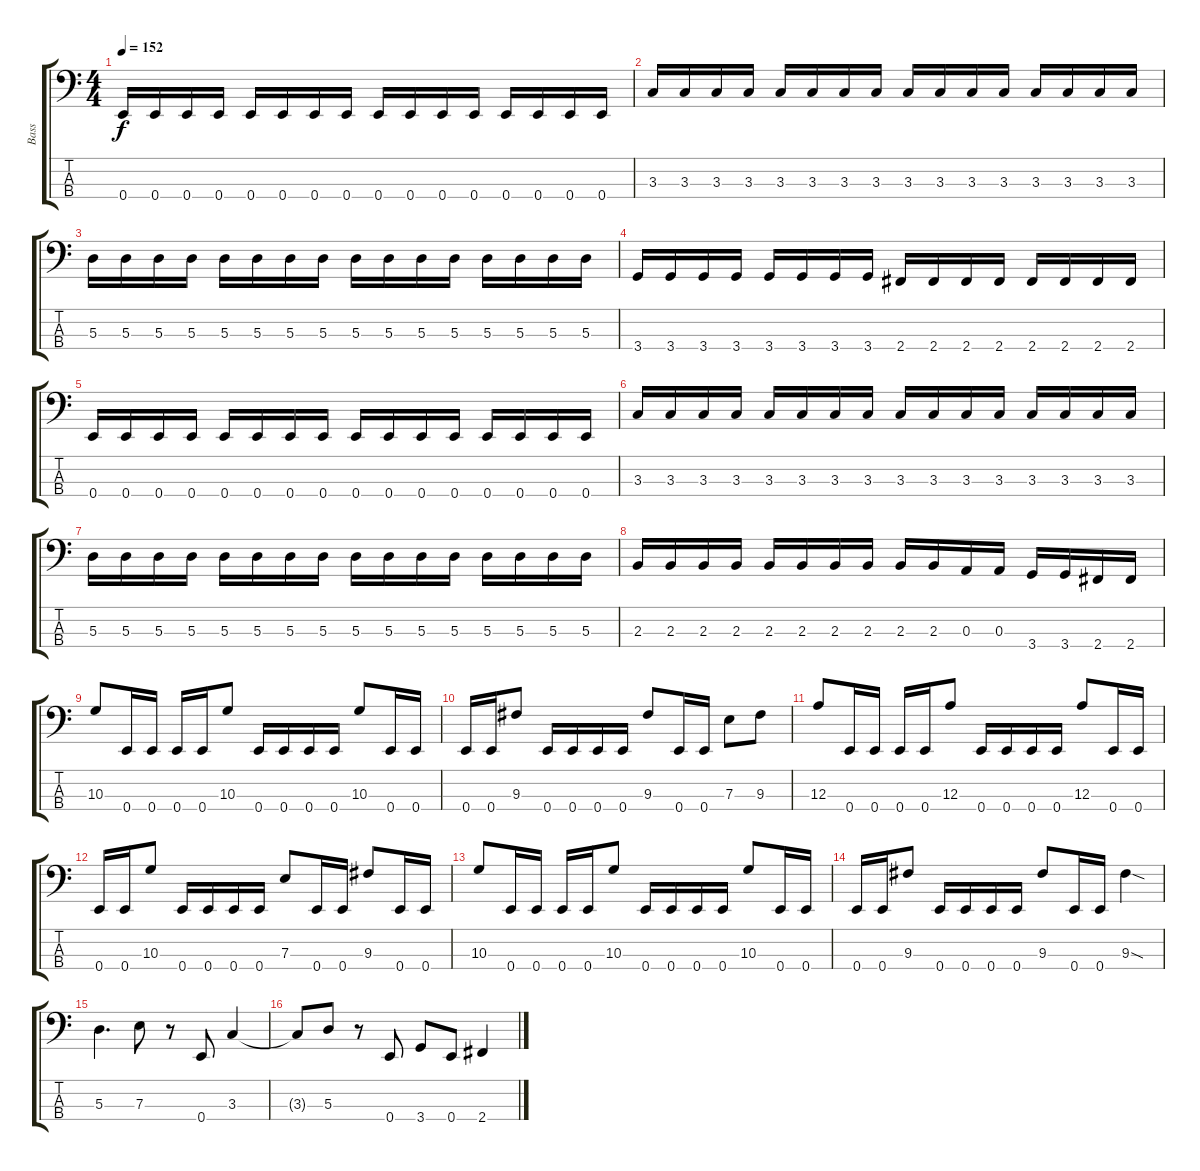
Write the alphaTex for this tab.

\track ("Bass" "Bass") {instrument electricbassfinger}
\staff {score tabs}
\tuning (G2 D2 A1 E1) {hide}
\ts (4 4)
\tempo 152
\clef f4
\ks c
0.4.16{dy f} 0.4.16 0.4.16 0.4.16 0.4.16 0.4.16 0.4.16 0.4.16 0.4.16 0.4.16 0.4.16 0.4.16 0.4.16 0.4.16 0.4.16 0.4.16 |
3.3.16 3.3.16 3.3.16 3.3.16 3.3.16 3.3.16 3.3.16 3.3.16 3.3.16 3.3.16 3.3.16 3.3.16 3.3.16 3.3.16 3.3.16 3.3.16 |
5.3.16 5.3.16 5.3.16 5.3.16 5.3.16 5.3.16 5.3.16 5.3.16 5.3.16 5.3.16 5.3.16 5.3.16 5.3.16 5.3.16 5.3.16 5.3.16 |
3.4.16 3.4.16 3.4.16 3.4.16 3.4.16 3.4.16 3.4.16 3.4.16 2.4.16 2.4.16 2.4.16 2.4.16 2.4.16 2.4.16 2.4.16 2.4.16 |
0.4.16 0.4.16 0.4.16 0.4.16 0.4.16 0.4.16 0.4.16 0.4.16 0.4.16 0.4.16 0.4.16 0.4.16 0.4.16 0.4.16 0.4.16 0.4.16 |
3.3.16 3.3.16 3.3.16 3.3.16 3.3.16 3.3.16 3.3.16 3.3.16 3.3.16 3.3.16 3.3.16 3.3.16 3.3.16 3.3.16 3.3.16 3.3.16 |
5.3.16 5.3.16 5.3.16 5.3.16 5.3.16 5.3.16 5.3.16 5.3.16 5.3.16 5.3.16 5.3.16 5.3.16 5.3.16 5.3.16 5.3.16 5.3.16 |
2.3.16 2.3.16 2.3.16 2.3.16 2.3.16 2.3.16 2.3.16 2.3.16 2.3.16 2.3.16 0.3.16 0.3.16 3.4.16 3.4.16 2.4.16 2.4.16 |
10.3.8 0.4.16 0.4.16 0.4.16 0.4.16 10.3.8 0.4.16 0.4.16 0.4.16 0.4.16 10.3.8 0.4.16 0.4.16 |
0.4.16 0.4.16 9.3.8 0.4.16 0.4.16 0.4.16 0.4.16 9.3.8 0.4.16 0.4.16 7.3.8 9.3.8 |
12.3.8 0.4.16 0.4.16 0.4.16 0.4.16 12.3.8 0.4.16 0.4.16 0.4.16 0.4.16 12.3.8 0.4.16 0.4.16 |
0.4.16 0.4.16 10.3.8 0.4.16 0.4.16 0.4.16 0.4.16 7.3.8 0.4.16 0.4.16 9.3.8 0.4.16 0.4.16 |
10.3.8 0.4.16 0.4.16 0.4.16 0.4.16 10.3.8 0.4.16 0.4.16 0.4.16 0.4.16 10.3.8 0.4.16 0.4.16 |
0.4.16 0.4.16 9.3.8 0.4.16 0.4.16 0.4.16 0.4.16 9.3.8 0.4.16 0.4.16 9.3{sod}.4 |
5.3.4{d} 7.3.8 r.8 0.4.8 3.3.4 |
3.3{t}.8 5.3.8 r.8 0.4.8 3.4.8 0.4.8 2.4.4
